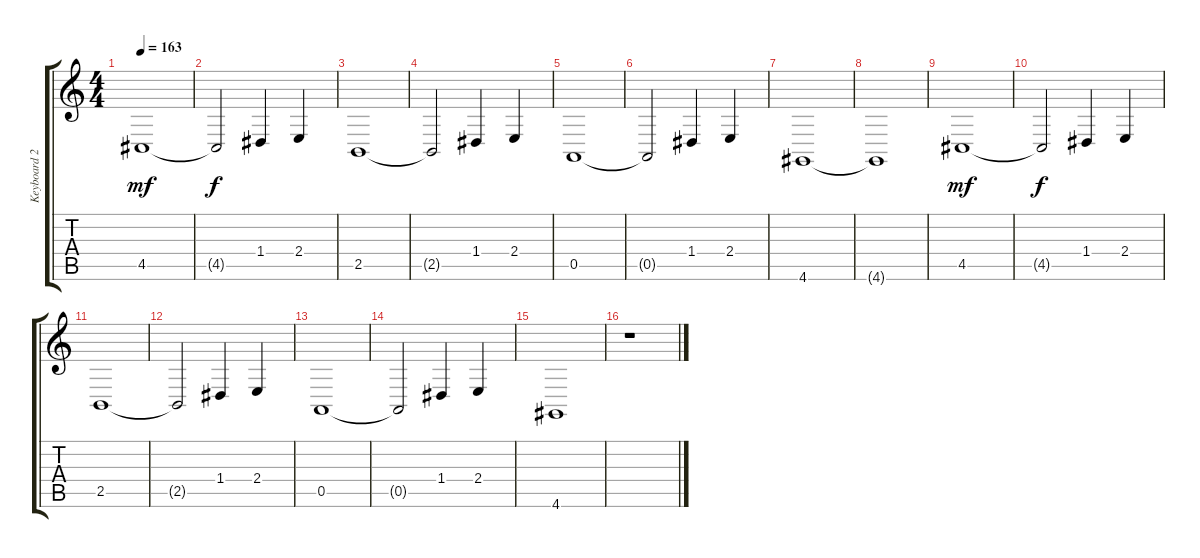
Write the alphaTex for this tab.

\track ("Keyboard 2 (LH)" "Keyboard 2") {instrument synthbrass2}
\staff {score tabs}
\tuning (E4 B3 G3 D3 A2 E2) {hide}
\ts (4 4)
\tempo 163
\clef g2
\ks c
4.5.1{dy mf} |
4.5{t}.2{dy f} 1.4.4 2.4.4 |
2.5.1 |
2.5{t}.2 1.4.4 2.4.4 |
0.5.1 |
0.5{t}.2 1.4.4 2.4.4 |
4.6.1 |
4.6{t}.1 |
4.5.1{dy mf} |
4.5{t}.2{dy f} 1.4.4 2.4.4 |
2.5.1 |
2.5{t}.2 1.4.4 2.4.4 |
0.5.1 |
0.5{t}.2 1.4.4 2.4.4 |
4.6.1 |
r.1
